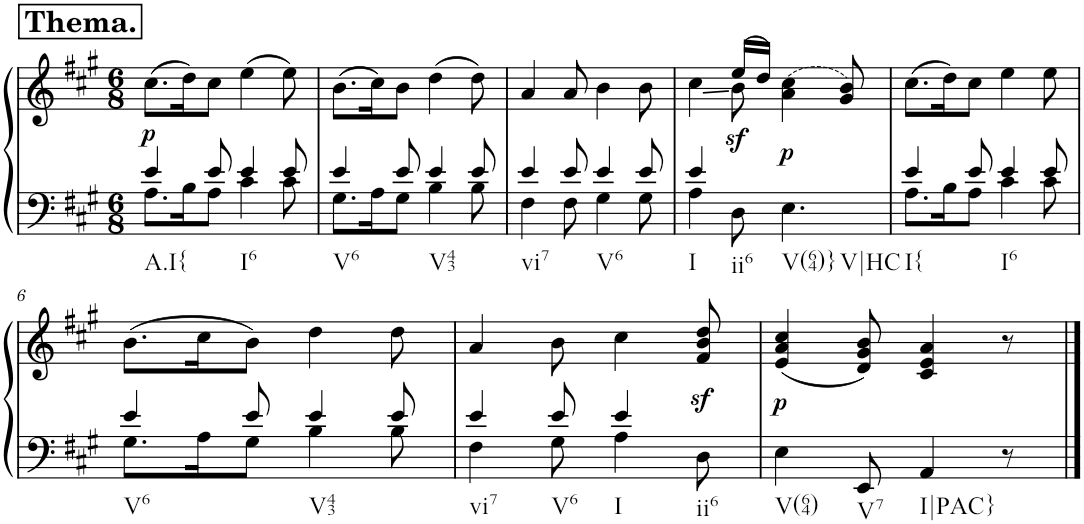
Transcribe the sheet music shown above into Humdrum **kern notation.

**kern	**kern	**dynam
*part1	*part1	*part1
*staff2	*staff1	*staff1/2
*I"Piano	*	*
*I'Pno.	*	*
*clefF4	*clefG2	*
*k[f#c#g#]	*k[f#c#g#]	*
*M6/8	*M6/8	*
!!LO:REH:place=s1:a:B:cj:fs=14:t=Thema.
=1	=1	=1
*^	*	*
!LO:TX:b:t=A.I{	!	!	!
!	!	!	!LO:DY:b
4e/	8.A\L	(8.cc#\L	p
.	16B\K	16dd\K)	.
8e/	8A\J	8cc#\J	.
!LO:TX:b:t=I6	!	!	!
4e/	4c#\	(4ee\	.
8e/	8c#\	8ee\)	.
=2	=2	=2	=2
!LO:TX:b:t=V6	!	!	!
4e/	8.G#\L	(8.b\L	.
.	16A\K	16cc#\K)	.
8e/	8G#\J	8b\J	.
!LO:TX:b:t=V43	!	!	!
4e/	4B\	(4dd\	.
8e/	8B\	8dd\)	.
=3	=3	=3	=3
!LO:TX:b:t=vi7	!	!	!
4e/	4F#\	4a/	.
8e/	8F#\	8a/	.
!LO:TX:b:t=V6	!	!	!
4e/	4G#\	4b\	.
8e/	8G#\	8b\	.
=4	=4	=4	=4
*	*	*^	*
!LO:TX:b:t=I	!	!	!	!
4e/	4A\	4cc#\	4ryy	.
!LO:TX:b:t=ii6	!	!	!	!
!	!	!	!	!LO:DY:b
8D\	2ryy	(16ee/LL	8b\	sf
.	.	16dd/JJ)	.	.
!LO:TX:b:t=V(64)}	!	!	!	!
!LO:TX:b:t=V|HC	!	!	!	!
!	!	!	!	!LO:DY:b
4.E\	.	(4a\ 4cc#\	4.ryy	p
.	.	8g#/ 8b/)	.	.
*	*	*v	*v	*
=5	=5	=5	=5
!LO:TX:b:t=I{	!	!	!
4e/	8.A\L	(8.cc#\L	.
.	16B\K	16dd\K)	.
8e/	8A\J	8cc#\J	.
!LO:TX:b:t=I6	!	!	!
4e/	4c#\	4ee\	.
8e/	8c#\	8ee\	.
!!LO:LB:g=z
=6	=6	=6	=6
!LO:TX:b:t=V6	!	!	!
4e/	8.G#\L	(8.b\L	.
.	16A\K	16cc#\K	.
8e/	8G#\J	8b\J)	.
!LO:TX:b:t=V43	!	!	!
4e/	4B\	4dd\	.
8e/	8B\	8dd\	.
=7	=7	=7	=7
!LO:TX:b:t=vi7	!	!	!
4e/	4F#\	4a/	.
!LO:TX:b:t=V6	!	!	!
8e/	8G#\	8b\	.
!LO:TX:b:t=I	!	!	!
4e/	4A\	4cc#\	.
!LO:TX:b:t=ii6	!	!	!
8D\	8ryy	8f#/z< 8b/z< 8dd/z<	.
=8	=8	=8	=8
!LO:TX:b:t=V(64)	!	!	!
!	!	!	!LO:DY:b
*v	*v	*	*
4E\	(4e/ 4a/ 4cc#/	p
!LO:TX:b:t=V7	!	!
8EE/	8d/ 8g#/ 8b/)	.
!LO:TX:b:t=I|PAC}	!	!
4AA/	4c#/ 4e/ 4a/	.
8r	8r	.
==	==	==
*-	*-	*-
